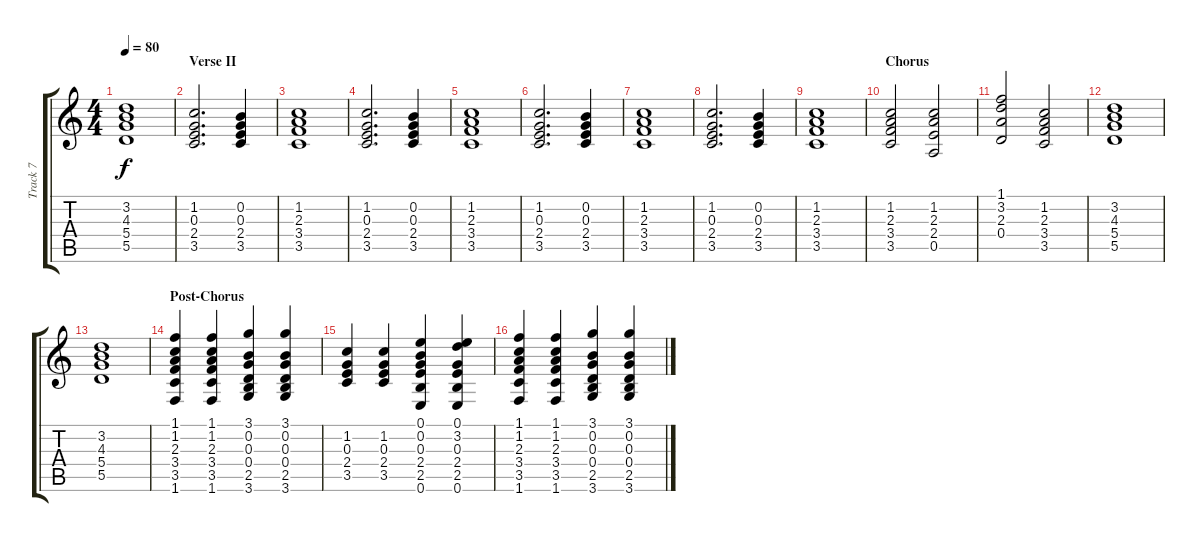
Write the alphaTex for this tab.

\track ("Track 7" "Track 7") {instrument acousticguitarsteel}
\staff {score tabs}
\tuning (E4 B3 G3 D3 A2 E2) {hide}
\ts (4 4)
\tempo 80
\clef g2
\ks c
(3.2 4.3 5.4 5.5).1{dy f} |
\section ("" "Verse II")
(1.2 0.3 2.4 3.5).2{d} (0.2 0.3 2.4 3.5).4 |
(1.2 2.3 3.4 3.5).1 |
(1.2 0.3 2.4 3.5).2{d} (0.2 0.3 2.4 3.5).4 |
(1.2 2.3 3.4 3.5).1 |
(1.2 0.3 2.4 3.5).2{d} (0.2 0.3 2.4 3.5).4 |
(1.2 2.3 3.4 3.5).1 |
(1.2 0.3 2.4 3.5).2{d} (0.2 0.3 2.4 3.5).4 |
(1.2 2.3 3.4 3.5).1 |
\section ("" "Chorus")
(1.2 2.3 3.4 3.5).2 (1.2 2.3 2.4 0.5).2 |
(1.1 3.2 2.3 0.4).2 (1.2 2.3 3.4 3.5).2 |
(3.2 4.3 5.4 5.5).1 |
(3.2 4.3 5.4 5.5).1 |
\section ("" "Post-Chorus")
(1.1 1.2 2.3 3.4 3.5 1.6).4 (1.1 1.2 2.3 3.4 3.5 1.6).4 (3.1 0.2 0.3 0.4 2.5 3.6).4 (3.1 0.2 0.3 0.4 2.5 3.6).4 |
(1.2 0.3 2.4 3.5).4 (1.2 0.3 2.4 3.5).4 (0.1 0.2 0.3 2.4 2.5 0.6).4 (0.1 3.2 0.3 2.4 2.5 0.6).4 |
(1.1 1.2 2.3 3.4 3.5 1.6).4 (1.1 1.2 2.3 3.4 3.5 1.6).4 (3.1 0.2 0.3 0.4 2.5 3.6).4 (3.1 0.2 0.3 0.4 2.5 3.6).4
